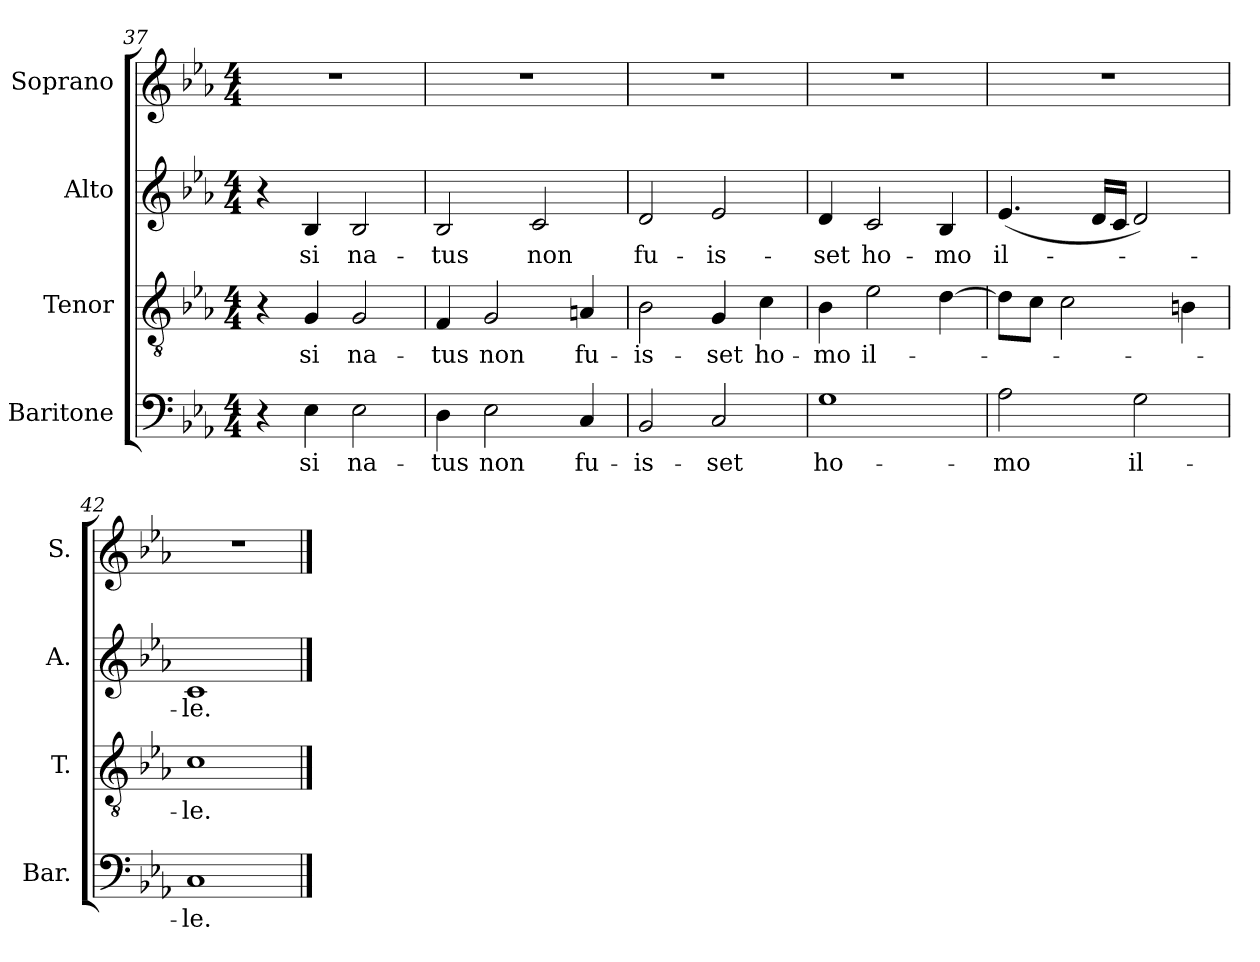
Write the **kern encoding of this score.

**kern	**text	**kern	**text	**kern	**text	**kern
*part4	*part4	*part3	*part3	*part2	*part2	*part1
*staff4	*staff4	*staff3	*staff3	*staff2	*staff2	*staff1
*I"Baritone	*	*I"Tenor	*	*I"Alto	*	*I"Soprano
*I'Bar.	*	*I'T.	*	*I'A.	*	*I'S.
*clefF4	*	*clefGv2	*	*clefG2	*	*clefG2
*	*	*ITrd7c12	*	*	*	*
*k[b-e-a-]	*	*k[b-e-a-]	*	*k[b-e-a-]	*	*k[b-e-a-]
*E-:	*	*E-:	*	*E-:	*	*E-:
*M4/4	*	*M4/4	*	*M4/4	*	*M4/4
=37	=37	=37	=37	=37	=37	=37
4r	.	4r	.	4r	.	1r
!	!LO:LY:b:color=#000000	!	!	!	!	!
!	!	!	!LO:LY:b:color=#000000	!	!	!
!	!	!	!	!	!LO:LY:b:color=#000000	!
4E-i\	si	4GGi/	si	4B-i/	si	.
!	!LO:LY:b:color=#000000	!	!	!	!	!
!	!	!	!LO:LY:b:color=#000000	!	!	!
!	!	!	!	!	!LO:LY:b:color=#000000	!
2E-i\	na-	2GGi/	na-	2B-i/	na-	.
=38	=38	=38	=38	=38	=38	=38
!	!LO:LY:b:color=#000000	!	!	!	!	!
!	!	!	!LO:LY:b:color=#000000	!	!	!
!	!	!	!	!	!LO:LY:b:color=#000000	!
4Di\	-tus	4FFi/	-tus	2B-i/	-tus	1r
!	!LO:LY:b:color=#000000	!	!	!	!	!
!	!	!	!LO:LY:b:color=#000000	!	!	!
2E-i\	non	2GGi/	non	.	.	.
!	!	!	!	!	!LO:LY:b:color=#000000	!
.	.	.	.	2ci/	non	.
!	!LO:LY:b:color=#000000	!	!	!	!	!
!	!	!	!LO:LY:b:color=#000000	!	!	!
4Ci/	fu-	4AAni/	fu-	.	.	.
=39	=39	=39	=39	=39	=39	=39
!	!LO:LY:b:color=#000000	!	!	!	!	!
!	!	!	!LO:LY:b:color=#000000	!	!	!
!	!	!	!	!	!LO:LY:b:color=#000000	!
2BB-i/	-is-	2BB-i\	-is-	2di/	fu-	1r
!	!LO:LY:b:color=#000000	!	!	!	!	!
!	!	!	!LO:LY:b:color=#000000	!	!	!
!	!	!	!	!	!LO:LY:b:color=#000000	!
2Ci/	-set	4GGi/	-set	2e-i/	-is-	.
!	!	!	!LO:LY:b:color=#000000	!	!	!
.	.	4Ci\	ho-	.	.	.
=40	=40	=40	=40	=40	=40	=40
!	!LO:LY:b:color=#000000	!	!	!	!	!
!	!	!	!LO:LY:b:color=#000000	!	!	!
!	!	!	!	!	!LO:LY:b:color=#000000	!
1Gi	ho-	4BB-i\	-mo	4di/	-set	1r
!	!	!	!LO:LY:b:color=#000000	!	!	!
!	!	!	!	!	!LO:LY:b:color=#000000	!
.	.	2E-i\	il-	2ci/	ho-	.
!	!	!	!	!	!LO:LY:b:color=#000000	!
.	.	[4Di\	.	4B-i/	-mo	.
=41	=41	=41	=41	=41	=41	=41
!	!LO:LY:b:color=#000000	!	!	!	!	!
!	!	!	!	!	!LO:LY:b:color=#000000	!
2A-i\	-mo	8Di\L]	.	(4.e-i/	il-	1r
.	.	8Ci\J	.	.	.	.
.	.	2Ci\	.	.	.	.
.	.	.	.	16di/LL	.	.
.	.	.	.	16ci/JJ	.	.
!	!LO:LY:b:color=#000000	!	!	!	!	!
2Gi\	il-	.	.	2di/)	.	.
.	.	4BBni\	.	.	.	.
=42	=42	=42	=42	=42	=42	=42
!	!LO:LY:b:color=#000000	!	!	!	!	!
!	!	!	!LO:LY:b:color=#000000	!	!	!
!	!	!	!	!	!LO:LY:b:color=#000000	!
1Ci	-le.	1Ci	-le.	1ci	-le.	1r
==	==	==	==	==	==	==
*-	*-	*-	*-	*-	*-	*-
